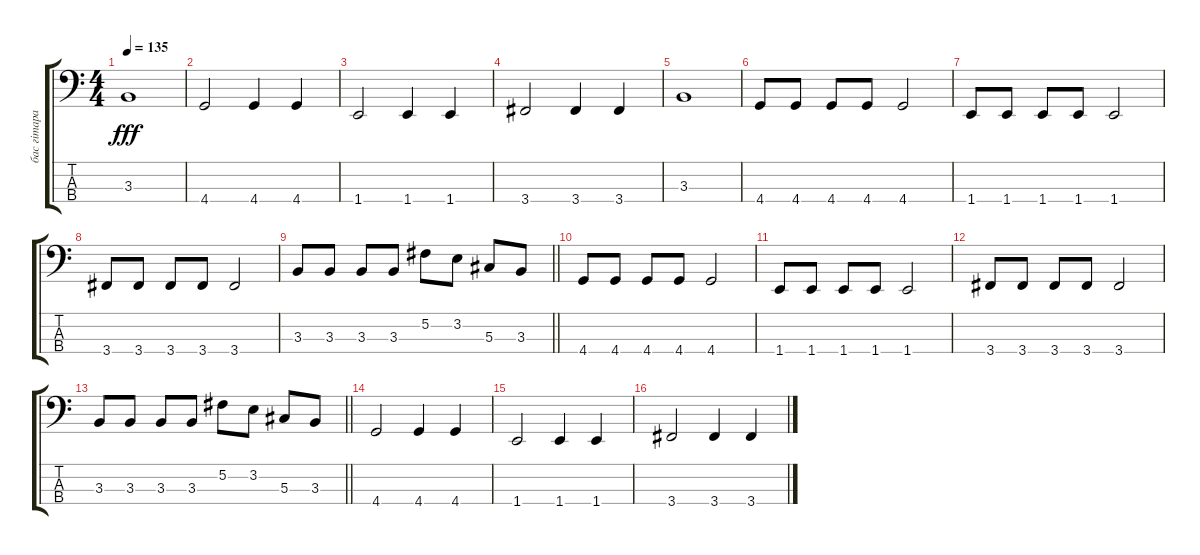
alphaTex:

\track ("бас гiтара Алесь" "бас гiтара") {instrument electricbassfinger}
\staff {score tabs}
\tuning (Gb2 Db2 Ab1 Eb1) {hide}
\ts (4 4)
\tempo 135
\clef f4
\ks c
3.3.1{dy fff} |
4.4.2 4.4.4 4.4.4 |
1.4.2 1.4.4 1.4.4 |
3.4.2 3.4.4 3.4.4 |
3.3.1 |
4.4.8 4.4.8 4.4.8 4.4.8 4.4.2 |
1.4.8 1.4.8 1.4.8 1.4.8 1.4.2 |
3.4.8 3.4.8 3.4.8 3.4.8 3.4.2 |
\barLineRight lightlight
3.3.8 3.3.8 3.3.8 3.3.8 5.2.8 3.2.8 5.3.8 3.3.8 |
4.4.8 4.4.8 4.4.8 4.4.8 4.4.2 |
1.4.8 1.4.8 1.4.8 1.4.8 1.4.2 |
3.4.8 3.4.8 3.4.8 3.4.8 3.4.2 |
\barLineRight lightlight
3.3.8 3.3.8 3.3.8 3.3.8 5.2.8 3.2.8 5.3.8 3.3.8 |
4.4.2 4.4.4 4.4.4 |
1.4.2 1.4.4 1.4.4 |
3.4.2 3.4.4 3.4.4
